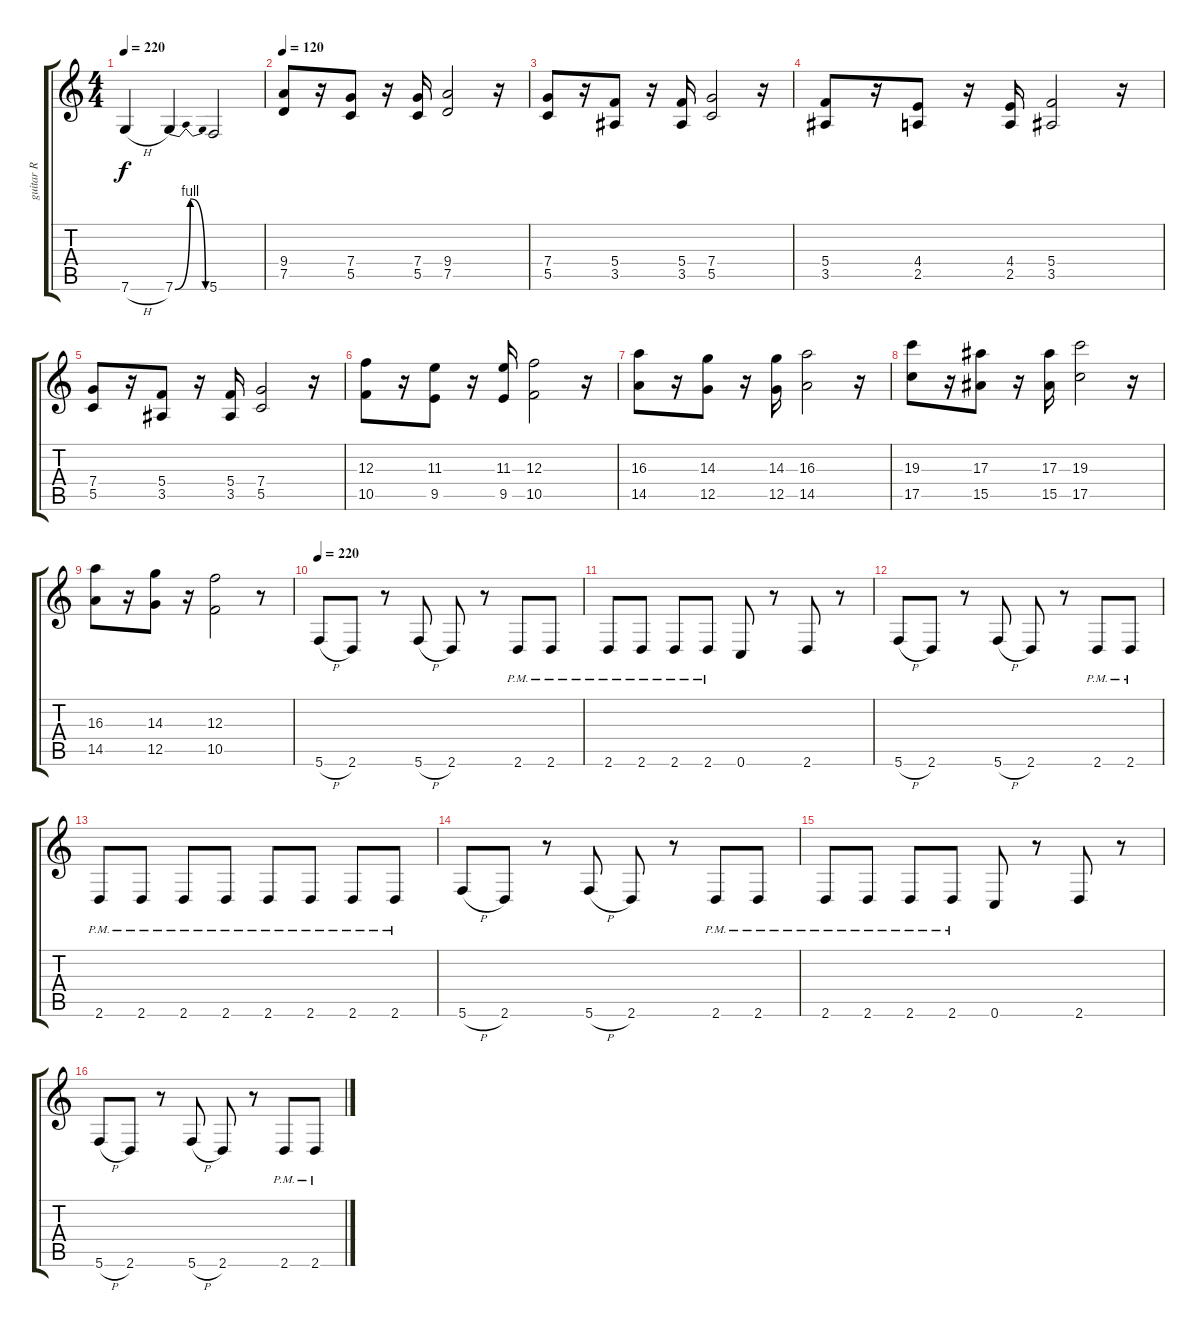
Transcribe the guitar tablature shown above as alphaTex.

\track ("guitar R" "guitar R") {instrument overdrivenguitar}
\staff {score tabs}
\tuning (D4 A3 F3 C3 G2 C2) {hide}
\ts (4 4)
\tempo 220
\clef g2
\ks c
7.6{h t}.4{dy f} 7.6{be (bendrelease 0 0 30 4 30 4 60 0)}.4 5.6.2 |
\tempo 120
(9.4 7.5).8 r.16 (7.4 5.5).8 r.16 (7.4 5.5).16 (9.4 7.5).2 r.16 |
(7.4 5.5).8 r.16 (5.4 3.5).8 r.16 (5.4 3.5).16 (7.4 5.5).2 r.16 |
(5.4 3.5).8 r.16 (4.4 2.5).8 r.16 (4.4 2.5).16 (5.4 3.5).2 r.16 |
(7.4 5.5).8 r.16 (5.4 3.5).8 r.16 (5.4 3.5).16 (7.4 5.5).2 r.16 |
(12.3 10.5).8 r.16 (11.3 9.5).8 r.16 (11.3 9.5).16 (12.3 10.5).2 r.16 |
(16.3 14.5).8 r.16 (14.3 12.5).8 r.16 (14.3 12.5).16 (16.3 14.5).2 r.16 |
(19.3 17.5).8 r.16 (17.3 15.5).8 r.16 (17.3 15.5).16 (19.3 17.5).2 r.16 |
(16.3 14.5).8 r.16 (14.3 12.5).8 r.16 (12.3 10.5).2 r.8 |
\tempo 220
5.6{h}.8 2.6.8 r.8 5.6{h}.8 2.6.8 r.8 2.6{pm}.8 2.6{pm}.8 |
2.6{pm}.8 2.6{pm}.8 2.6{pm}.8 2.6{pm}.8 0.6.8 r.8 2.6.8 r.8 |
5.6{h}.8 2.6.8 r.8 5.6{h}.8 2.6.8 r.8 2.6{pm}.8 2.6{pm}.8 |
2.6{pm}.8 2.6{pm}.8 2.6{pm}.8 2.6{pm}.8 2.6{pm}.8 2.6{pm}.8 2.6{pm}.8 2.6{pm}.8 |
5.6{h}.8 2.6.8 r.8 5.6{h}.8 2.6.8 r.8 2.6{pm}.8 2.6{pm}.8 |
2.6{pm}.8 2.6{pm}.8 2.6{pm}.8 2.6{pm}.8 0.6.8 r.8 2.6.8 r.8 |
5.6{h}.8 2.6.8 r.8 5.6{h}.8 2.6.8 r.8 2.6{pm}.8 2.6{pm}.8
